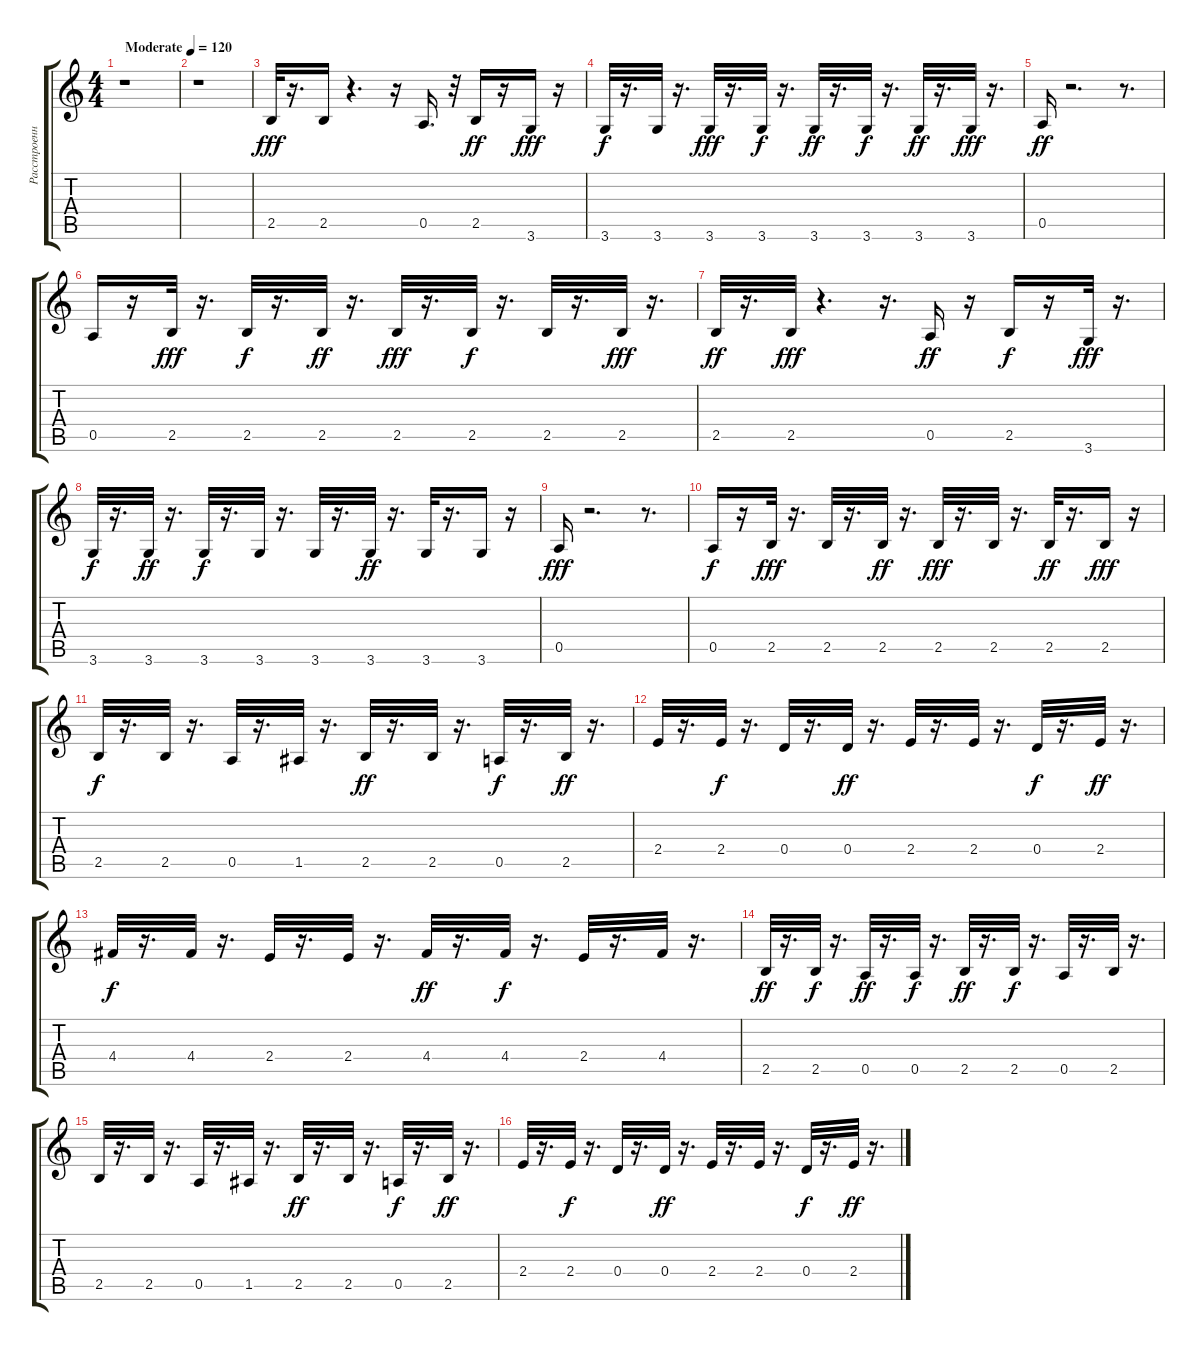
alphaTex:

\track ("Расстроенный Бас" "Расстроенн") {instrument fretlessbass}
\staff {score tabs}
\tuning (E4 B3 G3 D3 A2 E2) {hide}
\ts (4 4)
\tempo (120 "Moderate")
\clef g2
\ks c
r.1{dy fff instrument fretlessbass} |
r.1 |
2.5.32 r.16{d} 2.5.16 r.4{d} r.16 0.5.16{d} r.32 2.5.16{dy ff} r.16 3.6.16{dy fff} r.16 |
3.6.32{dy f} r.16{d} 3.6.32 r.16{d} 3.6.32{dy fff} r.16{d} 3.6.32{dy f} r.16{d} 3.6.32{dy ff} r.16{d} 3.6.32{dy f} r.16{d} 3.6.32{dy ff} r.16{d} 3.6.32{dy fff} r.16{d} |
0.5.16{dy ff} r.2{d} r.8{d} |
0.5.16 r.16 2.5.32{dy fff} r.16{d} 2.5.32{dy f} r.16{d} 2.5.32{dy ff} r.16{d} 2.5.32{dy fff} r.16{d} 2.5.32{dy f} r.16{d} 2.5.32 r.16{d} 2.5.32{dy fff} r.16{d} |
2.5.32{dy ff} r.16{d} 2.5.32{dy fff} r.4{d} r.16{d} 0.5.16{dy ff} r.16 2.5.16{dy f} r.16 3.6.32{dy fff} r.16{d} |
3.6.32{dy f} r.16{d} 3.6.32{dy ff} r.16{d} 3.6.32{dy f} r.16{d} 3.6.32 r.16{d} 3.6.32 r.16{d} 3.6.32{dy ff} r.16{d} 3.6.32 r.16{d} 3.6.16 r.16 |
0.5.16{dy fff} r.2{d} r.8{d} |
0.5.16{dy f} r.16 2.5.32{dy fff} r.16{d} 2.5.32 r.16{d} 2.5.32{dy ff} r.16{d} 2.5.32{dy fff} r.16{d} 2.5.32 r.16{d} 2.5.32{dy ff} r.16{d} 2.5.16{dy fff} r.16 |
2.5.32{dy f} r.16{d} 2.5.32 r.16{d} 0.5.32 r.16{d} 1.5.32 r.16{d} 2.5.32{dy ff} r.16{d} 2.5.32 r.16{d} 0.5.32{dy f} r.16{d} 2.5.32{dy ff} r.16{d} |
2.4.32 r.16{d} 2.4.32{dy f} r.16{d} 0.4.32 r.16{d} 0.4.32{dy ff} r.16{d} 2.4.32 r.16{d} 2.4.32 r.16{d} 0.4.32{dy f} r.16{d} 2.4.32{dy ff} r.16{d} |
4.4.32{dy f} r.16{d} 4.4.32 r.16{d} 2.4.32 r.16{d} 2.4.32 r.16{d} 4.4.32{dy ff} r.16{d} 4.4.32{dy f} r.16{d} 2.4.32 r.16{d} 4.4.32 r.16{d} |
2.5.32{dy ff} r.16{d} 2.5.32{dy f} r.16{d} 0.5.32{dy ff} r.16{d} 0.5.32{dy f} r.16{d} 2.5.32{dy ff} r.16{d} 2.5.32{dy f} r.16{d} 0.5.32 r.16{d} 2.5.32 r.16{d} |
2.5.32 r.16{d} 2.5.32 r.16{d} 0.5.32 r.16{d} 1.5.32 r.16{d} 2.5.32{dy ff} r.16{d} 2.5.32 r.16{d} 0.5.32{dy f} r.16{d} 2.5.32{dy ff} r.16{d} |
2.4.32 r.16{d} 2.4.32{dy f} r.16{d} 0.4.32 r.16{d} 0.4.32{dy ff} r.16{d} 2.4.32 r.16{d} 2.4.32 r.16{d} 0.4.32{dy f} r.16{d} 2.4.32{dy ff} r.16{d}
